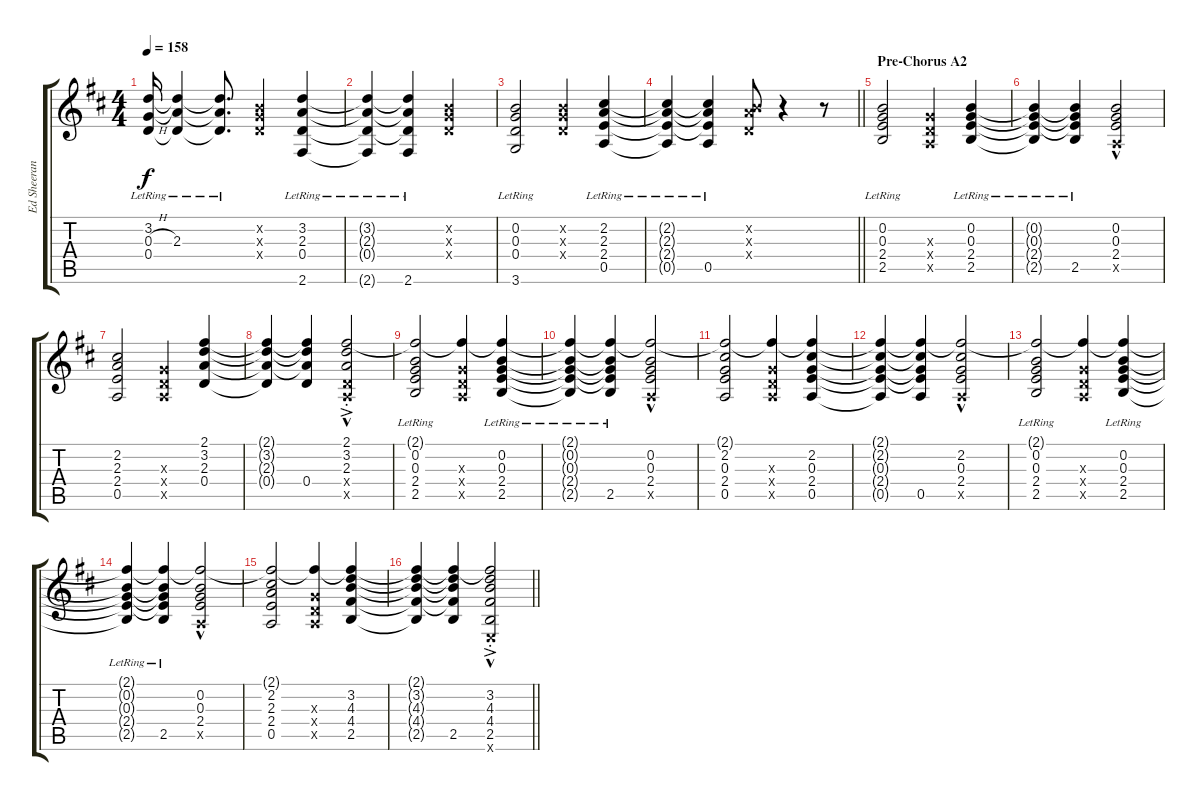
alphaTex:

\track ("Ed Sheeran Acoustic Guitar" "Ed Sheeran") {instrument acousticguitarsteel}
\staff {score tabs}
\tuning (E4 B3 G3 D3 A2 E2) {hide}
\ts (4 4)
\tempo 158
\clef g2
\ks d
(3.2{lr} 0.3{h lr} 0.4{lr}).16{dy f} (3.2{lr t} 2.3{lr} 0.4{lr t}).4 (3.2{lr t} 2.3{lr t} 0.4{lr t}).8{d} (0.2{x} 0.3{x} 0.4{x}).4 (3.2{lr} 2.3{lr} 0.4{lr} 2.6{lr}).4 |
(3.2{lr t} 2.3{lr t} 0.4{lr t} 2.6{lr t}).4 (3.2{lr t} 2.3{lr t} 0.4{lr t} 2.6).4 (0.2{x} 0.3{x} 0.4{x}).2 |
(0.2{lr} 0.3{lr} 0.4{lr} 3.6).2 (0.2{x} 0.3{x} 0.4{x}).4 (2.2{lr} 2.3{lr} 2.4{lr} 0.5{lr}).4 |
\barLineRight lightlight
(2.2{lr t} 2.3{lr t} 2.4{lr t} 0.5{lr t}).4 (2.2{lr t} 2.3{lr t} 2.4{lr t} 0.5).4 (0.2{x} 2.3{x} 0.4{x}).8 r.4 r.8 |
\section ("" "Pre-Chorus A2")
(0.2{lr} 0.3{lr} 2.4{lr} 2.5{lr}).2 (0.3{x} 0.4{x} 0.5{x}).4 (0.2{lr} 0.3{lr} 2.4{lr} 2.5{lr}).4 |
(0.2{lr t} 0.3{lr t} 2.4{lr t} 2.5{lr t}).4 (0.2{lr t} 0.3{lr t} 2.4{lr t} 2.5).4 (0.2 0.3 2.4 0.5{hac x}).2 |
(2.2 2.3 2.4 0.5).2 (0.3{x} 0.4{x} 0.5{x}).4 (2.1 3.2 2.3 0.4).4 |
(2.1{t} 3.2{t} 2.3{t} 0.4{t}).4 (2.1{t} 3.2{t} 2.3{t} 0.4).4 (2.1{ac st} 3.2{ac st} 2.3{ac st} 0.4{hac x} 0.5{hac x}).2 |
(2.1{t} 0.2{lr} 0.3{lr} 2.4{lr} 2.5{lr}).2 (2.1{t} 0.3{x} 0.4{x} 0.5{x}).4 (2.1{t} 0.2{lr} 0.3{lr} 2.4{lr} 2.5{lr}).4 |
(2.1{t} 0.2{lr t} 0.3{lr t} 2.4{lr t} 2.5{lr t}).4 (2.1{t} 0.2{lr t} 0.3{lr t} 2.4{lr t} 2.5).4 (2.1{t} 0.2 0.3 2.4 0.5{hac x}).2 |
(2.1{t} 2.2 0.3 2.4 0.5).2 (2.1{t} 0.3{x} 0.4{x} 0.5{x}).4 (2.1{t} 2.2 0.3 2.4 0.5).4 |
(2.1{t} 2.2{t} 0.3{t} 2.4{t} 0.5{t}).4 (2.1{t} 2.2{t} 0.3{t} 2.4{t} 0.5).4 (2.1{t} 2.2 0.3 2.4 0.5{hac x}).2 |
(2.1{t} 0.2{lr} 0.3{lr} 2.4{lr} 2.5{lr}).2 (2.1{t} 0.3{x} 0.4{x} 0.5{x}).4 (2.1{t} 0.2{lr} 0.3{lr} 2.4{lr} 2.5{lr}).4 |
(2.1{t} 0.2{lr t} 0.3{lr t} 2.4{lr t} 2.5{lr t}).4 (2.1{t} 0.2{lr t} 0.3{lr t} 2.4{lr t} 2.5).4 (2.1{t} 0.2 0.3 2.4 0.5{hac x}).2 |
(2.1{t} 2.2 2.3 2.4 0.5).2 (2.1{t} 0.3{x} 0.4{x} 0.5{x}).4 (2.1{t} 3.2 4.3 4.4 2.5).4 |
\barLineRight lightlight
(2.1{t} 3.2{t} 4.3{t} 4.4{t} 2.5{t}).4 (2.1{t} 3.2{t} 4.3{t} 4.4{t} 2.5).4 (2.1{t} 3.2{ac st} 4.3{ac st} 4.4{ac st} 2.5{ac st} 0.6{hac x}).2
